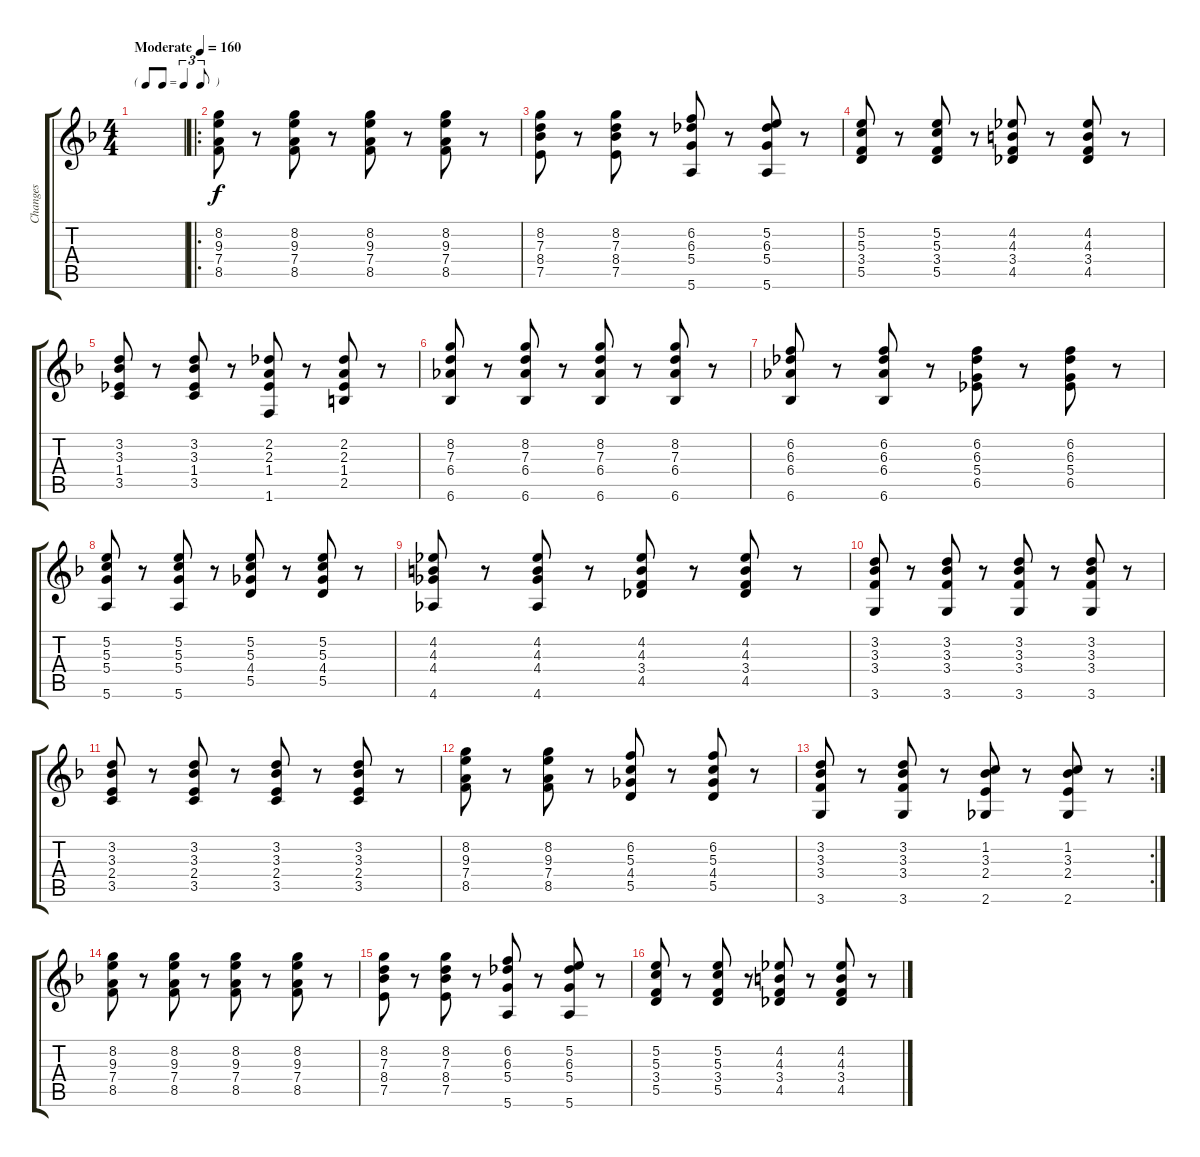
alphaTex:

\track ("Changes" "Changes") {instrument acousticguitarsteel}
\staff {score tabs}
\tuning (E4 B3 G3 D3 A2 E2) {hide}
\ts (4 4)
\tf triplet8th
\tempo (160 "Moderate")
\clef g2
\ks f
|
\ro
(8.2 9.3 7.4 8.5).8 r.8 (8.2 9.3 7.4 8.5).8 r.8 (8.2 9.3 7.4 8.5).8 r.8 (8.2 9.3 7.4 8.5).8 r.8 |
(8.2 7.3 8.4 7.5).8 r.8 (8.2 7.3 8.4 7.5).8 r.8 (6.2 6.3 5.4 5.6).8 r.8 (5.2 6.3 5.4 5.6).8 r.8 |
(5.2 5.3 3.4 5.5).8 r.8 (5.2 5.3 3.4 5.5).8 r.8 (4.2 4.3 3.4 4.5).8 r.8 (4.2 4.3 3.4 4.5).8 r.8 |
(3.2 3.3 1.4 3.5).8 r.8 (3.2 3.3 1.4 3.5).8 r.8 (2.2 2.3 1.4 1.6).8 r.8 (2.2 2.3 1.4 2.5).8 r.8 |
(8.2 7.3 6.4 6.6).8 r.8 (8.2 7.3 6.4 6.6).8 r.8 (8.2 7.3 6.4 6.6).8 r.8 (8.2 7.3 6.4 6.6).8 r.8 |
(6.2 6.3 6.4 6.6).8 r.8 (6.2 6.3 6.4 6.6).8 r.8 (6.2 6.3 5.4 6.5).8 r.8 (6.2 6.3 5.4 6.5).8 r.8 |
(5.2 5.3 5.4 5.6).8 r.8 (5.2 5.3 5.4 5.6).8 r.8 (5.2 5.3 4.4 5.5).8 r.8 (5.2 5.3 4.4 5.5).8 r.8 |
(4.2 4.3 4.4 4.6).8 r.8 (4.2 4.3 4.4 4.6).8 r.8 (4.2 4.3 3.4 4.5).8 r.8 (4.2 4.3 3.4 4.5).8 r.8 |
(3.2 3.3 3.4 3.6).8 r.8 (3.2 3.3 3.4 3.6).8 r.8 (3.2 3.3 3.4 3.6).8 r.8 (3.2 3.3 3.4 3.6).8 r.8 |
(3.2 3.3 2.4 3.5).8 r.8 (3.2 3.3 2.4 3.5).8 r.8 (3.2 3.3 2.4 3.5).8 r.8 (3.2 3.3 2.4 3.5).8 r.8 |
(8.2 9.3 7.4 8.5).8 r.8 (8.2 9.3 7.4 8.5).8 r.8 (6.2 5.3 4.4 5.5).8 r.8 (6.2 5.3 4.4 5.5).8 r.8 |
\rc 2
(3.2 3.3 3.4 3.6).8 r.8 (3.2 3.3 3.4 3.6).8 r.8 (1.2 3.3 2.4 2.6).8 r.8 (1.2 3.3 2.4 2.6).8 r.8 |
(8.2 9.3 7.4 8.5).8 r.8 (8.2 9.3 7.4 8.5).8 r.8 (8.2 9.3 7.4 8.5).8 r.8 (8.2 9.3 7.4 8.5).8 r.8 |
(8.2 7.3 8.4 7.5).8 r.8 (8.2 7.3 8.4 7.5).8 r.8 (6.2 6.3 5.4 5.6).8 r.8 (5.2 6.3 5.4 5.6).8 r.8 |
(5.2 5.3 3.4 5.5).8 r.8 (5.2 5.3 3.4 5.5).8 r.8 (4.2 4.3 3.4 4.5).8 r.8 (4.2 4.3 3.4 4.5).8 r.8
